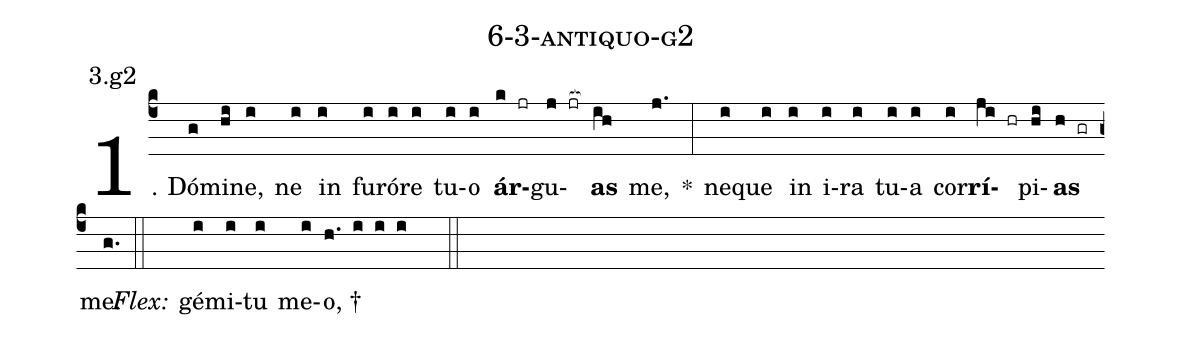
name: 6-3-antiquo-g2;
annotation: 3.g2;
%%
(c4)1. Dó(g)mi(hi)ne,(i) ne(i) in(i) fu(i)ró(i)re(i) tu(i)o(i) <b>ár</b>(k jr)gu(j jr[ocb:1{])<b>as</b>(ih[ocb:0}]) me,(j.) *(:) ne(i)que(i) in(i) i(i)ra(i) tu(i)a(i) cor(i)<b>rí</b>(ji hr)pi(hi)<b>as</b>(h gr) me.(g.) (::)
<i>Flex:</i>()  gé(i)mi(i)tu(i) me(i)o, †(h. i i i  ::)
